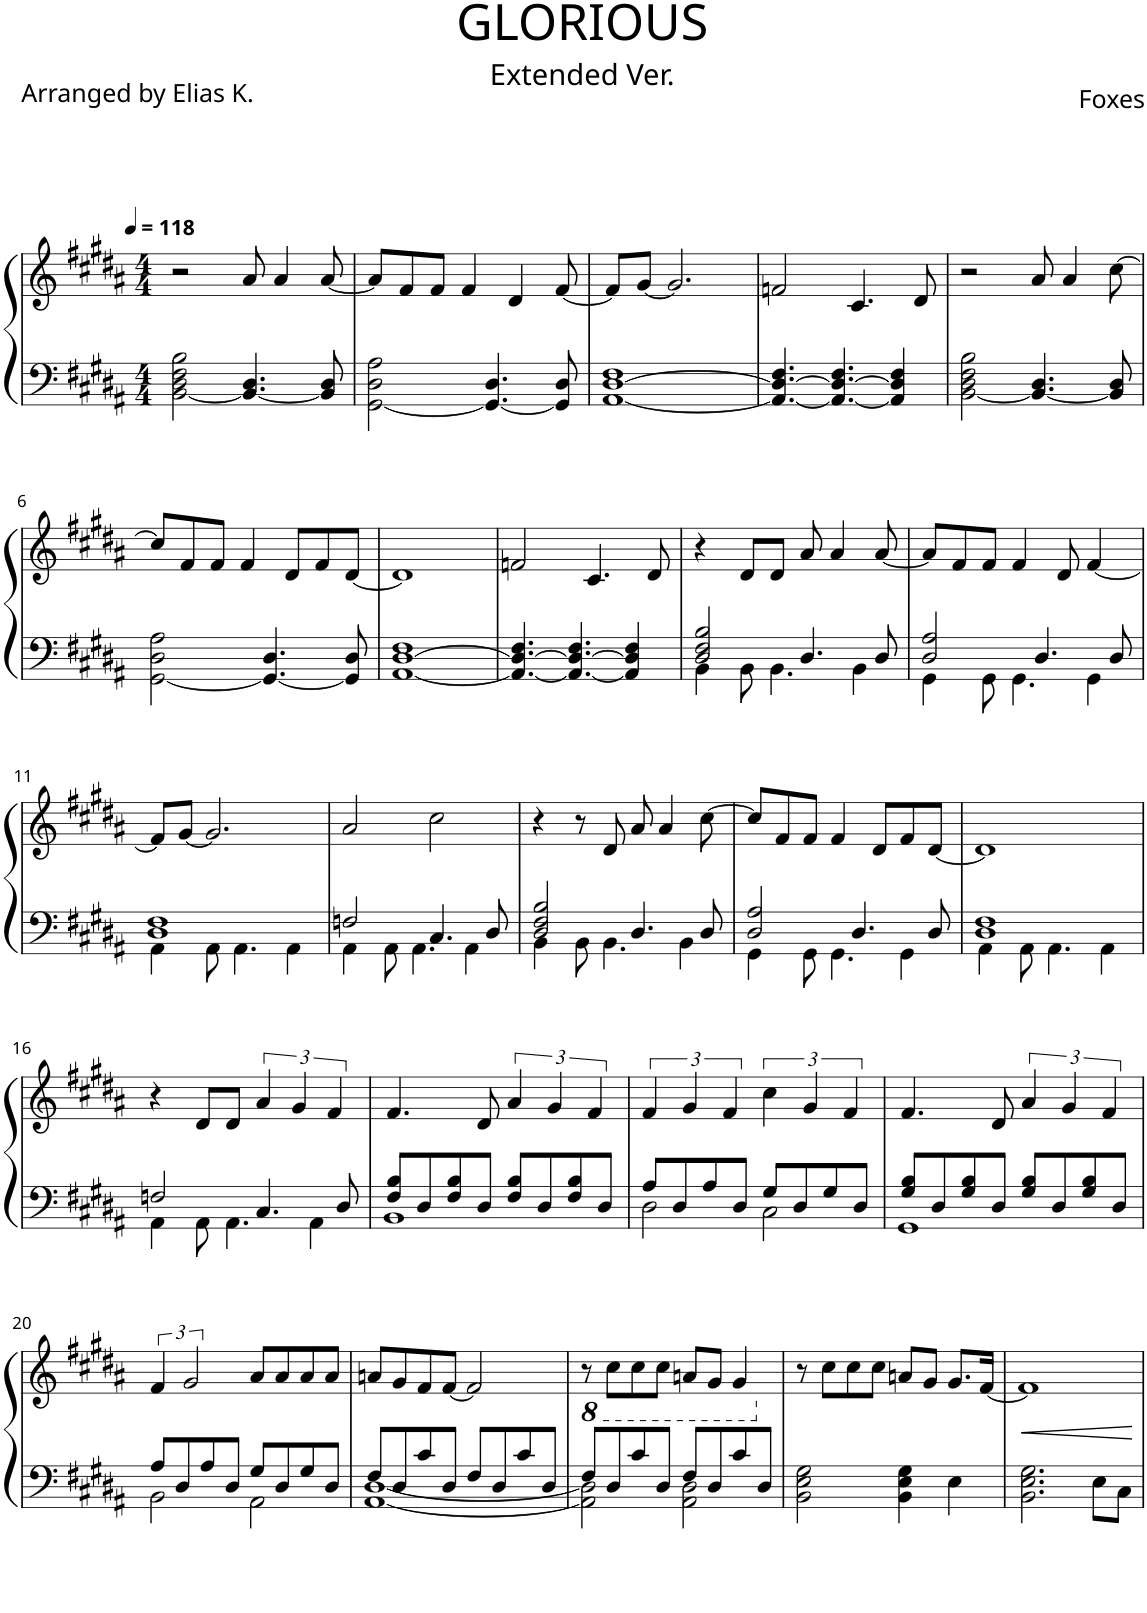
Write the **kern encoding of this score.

**kern	**kern	**dynam
*part1	*part1	*part1
*staff2	*staff1	*staff1/2
*I"Piano	*	*
*I'Pno.	*	*
*clefF4	*clefG2	*
*k[f#c#g#d#a#]	*k[f#c#g#d#a#]	*
*M4/4	*M4/4	*
*MM118	*MM118	*
=1	=1	=1
[2BB\ 2D#\ 2F#\ 2B\	2r	.
4.BB/_ 4.D#/	8a#/	.
.	4a#/	.
8BB/] 8D#/	[8a#/	.
=2	=2	=2
[2GG#\ 2D#\ 2A#\	8a#/L]	.
.	8f#/	.
.	8f#/J	.
.	4f#/	.
4.GG#/_ 4.D#/	.	.
.	4d#/	.
8GG#/] 8D#/	[8f#/	.
=3	=3	=3
[1AA# [1D# 1F#	8f#/L]	.
.	[8g#/J	.
.	2.g#/]	.
=4	=4	=4
4.AA#/_ 4.D#/_ 4.F#/	2fn/	.
4.AA#/_ 4.D#/_ 4.F#/	.	.
.	4.c#/	.
4AA#/] 4D#/] 4F#/	.	.
.	8d#/	.
=5	=5	=5
[2BB\ 2D#\ 2F#\ 2B\	2r	.
4.BB/_ 4.D#/	8a#/	.
.	4a#/	.
8BB/] 8D#/	[8cc#\	.
!!LO:LB:g=z
=6	=6	=6
[2GG#\ 2D#\ 2A#\	8cc#/L]	.
.	8f#/	.
.	8f#/J	.
.	4f#/	.
4.GG#/_ 4.D#/	.	.
.	8d#/L	.
.	8f#/	.
8GG#/] 8D#/	[8d#/J	.
=7	=7	=7
[1AA# [1D# 1F#	1d#]	.
=8	=8	=8
4.AA#/_ 4.D#/_ 4.F#/	2fn/	.
4.AA#/_ 4.D#/_ 4.F#/	.	.
.	4.c#/	.
4AA#/] 4D#/] 4F#/	.	.
.	8d#/	.
=9	=9	=9
*^	*	*
2D#/ 2F#/ 2B/	4BB\	4r	.
.	8BB\	8d#/L	.
.	4.BB\	8d#/J	.
4.D#/	.	8a#/	.
.	.	4a#/	.
.	4BB\	.	.
8D#/	.	[8a#/	.
=10	=10	=10	=10
2D#/ 2A#/	4GG#\	8a#/L]	.
.	.	8f#/	.
.	8GG#\	8f#/J	.
.	4.GG#\	4f#/	.
4.D#/	.	.	.
.	.	8d#/	.
.	4GG#\	[4f#/	.
8D#/	.	.	.
!!LO:LB:g=z
=11	=11	=11	=11
1D# 1F#	4AA#\	8f#/L]	.
.	.	[8g#/J	.
.	8AA#\	2.g#/]	.
.	4.AA#\	.	.
.	4AA#\	.	.
=12	=12	=12	=12
2Fn/	4AA#\	2a#/	.
.	8AA#\	.	.
.	4.AA#\	.	.
4.C#/	.	2cc#\	.
.	4AA#\	.	.
8D#/	.	.	.
=13	=13	=13	=13
2D#/ 2F#/ 2B/	4BB\	4r	.
.	8BB\	8r	.
.	4.BB\	8d#/	.
4.D#/	.	8a#/	.
.	.	4a#/	.
.	4BB\	.	.
8D#/	.	[8cc#\	.
=14	=14	=14	=14
2D#/ 2A#/	4GG#\	8cc#/L]	.
.	.	8f#/	.
.	8GG#\	8f#/J	.
.	4.GG#\	4f#/	.
4.D#/	.	.	.
.	.	8d#/L	.
.	4GG#\	8f#/	.
8D#/	.	[8d#/J	.
=15	=15	=15	=15
1D# 1F#	4AA#\	1d#]	.
.	8AA#\	.	.
.	4.AA#\	.	.
.	4AA#\	.	.
!!LO:LB:g=z
=16	=16	=16	=16
2Fn/	4AA#\	4r	.
.	8AA#\	8d#/L	.
.	4.AA#\	8d#/J	.
4.C#/	.	6a#/	.
.	.	6g#/	.
.	4AA#\	.	.
.	.	6f#/	.
8D#/	.	.	.
=17	=17	=17	=17
8F#/ 8B/L	1BB	4.f#/	.
8D#/	.	.	.
8F#/ 8B/	.	.	.
8D#/J	.	8d#/	.
8F#/ 8B/L	.	6a#/	.
8D#/	.	.	.
.	.	6g#/	.
8F#/ 8B/	.	.	.
.	.	6f#/	.
8D#/J	.	.	.
=18	=18	=18	=18
8A#/L	2D#\	6f#/	.
8D#/	.	.	.
.	.	6g#/	.
8A#/	.	.	.
.	.	6f#/	.
8D#/J	.	.	.
8G#/L	2C#\	6cc#\	.
8D#/	.	.	.
.	.	6g#/	.
8G#/	.	.	.
.	.	6f#/	.
8D#/J	.	.	.
=19	=19	=19	=19
8G#/ 8B/L	1GG#	4.f#/	.
8D#/	.	.	.
8G#/ 8B/	.	.	.
8D#/J	.	8d#/	.
8G#/ 8B/L	.	6a#/	.
8D#/	.	.	.
.	.	6g#/	.
8G#/ 8B/	.	.	.
.	.	6f#/	.
8D#/J	.	.	.
!!LO:LB:g=z
=20	=20	=20	=20
8A#/L	2BB\	6f#/	.
8D#/	.	.	.
.	.	3g#/	.
8A#/	.	.	.
8D#/J	.	.	.
8G#/L	2AA#\	8a#/L	.
8D#/	.	8a#/	.
8G#/	.	8a#/	.
8D#/J	.	8a#/J	.
=21	=21	=21	=21
8F#/L	[1AA# [1D#	8an/L	.
8D#/	.	8g#/	.
8c#/	.	8f#/	.
8D#/J	.	[8f#/J	.
8F#/L	.	2f#/]	.
8D#/	.	.	.
8c#/	.	.	.
8D#/J	.	.	.
=22	=22	=22	=22
*	*	*8ba	*
8F#/L	2AA#\] 2D#\]	8r	.
8D#/	.	8c#\L	.
8c#/	.	8c#\	.
8D#/J	.	8c#\J	.
8F#/L	2AA#\ 2D#\	8An/L	.
8D#/	.	8G#/J	.
8c#/	.	4G#/	.
8D#/J	.	.	.
*v	*v	*	*
=23	=23	=23
*	*X8ba	*
2BB\ 2E\ 2G#\	8r	.
.	8cc#\L	.
.	8cc#\	.
.	8cc#\J	.
4BB\ 4E\ 4G#\	8an/L	.
.	8g#/J	.
4E\	8.g#/L	.
.	[16f#/Jk	.
=24	=24	=24
!	!	!LO:HP:b
2.BB\ 2.E\ 2.G#\	1f#]	<
8E\L	.	.
8C#\J	.	.
.	.	[
=	=	=
*-	*-	*-
